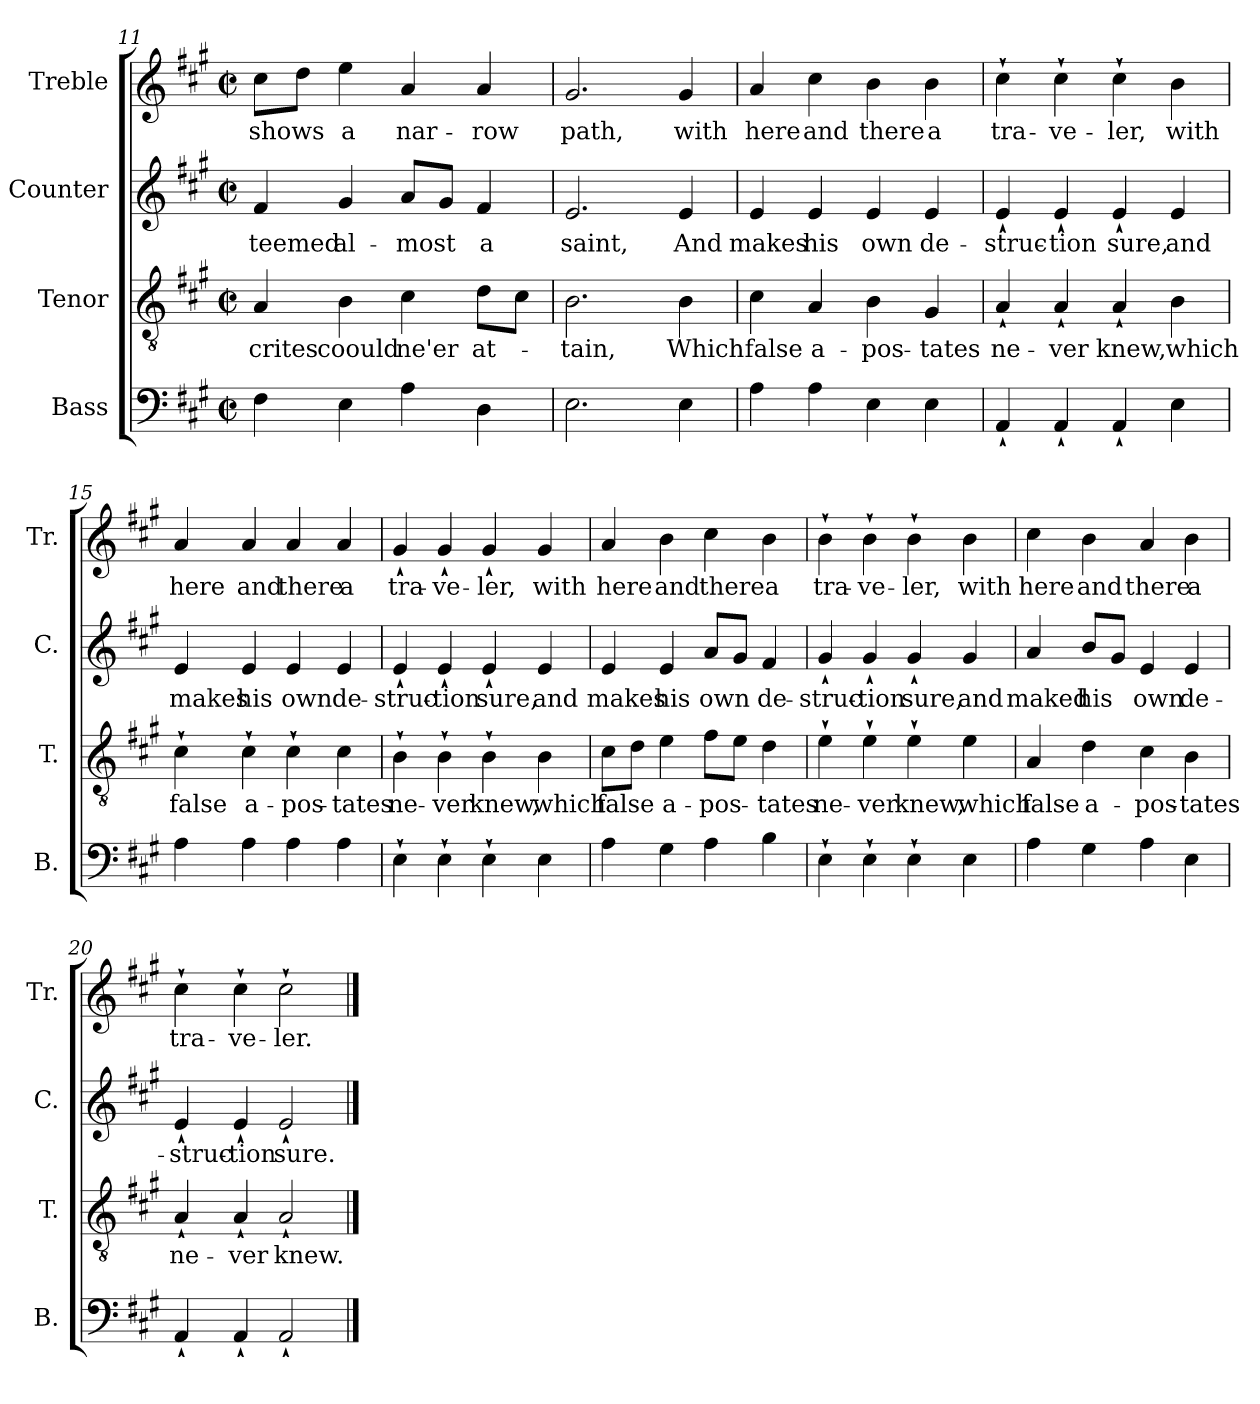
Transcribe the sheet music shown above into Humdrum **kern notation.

**kern	**kern	**text	**kern	**text	**kern	**text
*part4	*part3	*part3	*part2	*part2	*part1	*part1
*staff4	*staff3	*staff3	*staff2	*staff2	*staff1	*staff1
*I"Bass	*I"Tenor	*	*I"Counter	*	*I"Treble	*
*I'B.	*I'T.	*	*I'C.	*	*I'Tr.	*
*clefF4	*clefGv2	*	*clefG2	*	*clefG2	*
*k[f#c#g#]	*k[f#c#g#]	*	*k[f#c#g#]	*	*k[f#c#g#]	*
*M2/2	*M2/2	*	*M2/2	*	*M2/2	*
*met(c|)	*met(c|)	*	*met(c|)	*	*met(c|)	*
=11	=11	=11	=11	=11	=11	=11
4F#\	4A/	-crites	4f#/	-teemed	8cc#\L	shows
.	.	.	.	.	8dd\J	.
4E\	4B\	coould	4g#/	al-	4ee\	a
4A\	4c#\	ne'er	8a/L	-most	4a/	nar-
.	.	.	8g#/J	.	.	.
4D\	8d\L	at-	4f#/	a	4a/	-row
.	8c#\J	.	.	.	.	.
=12	=12	=12	=12	=12	=12	=12
2.E\	2.B\	-tain,	2.e/	saint,	2.g#/	path,
4E\	4B\	Which	4e/	And	4g#/	with
=13	=13	=13	=13	=13	=13	=13
4A\	4c#\	false	4e/	makes	4a/	here
4A\	4A/	a-	4e/	his	4cc#\	and
4E\	4B\	-pos-	4e/	own	4b\	there
4E\	4G#/	-tates	4e/	de-	4b\	a
=14	=14	=14	=14	=14	=14	=14
4AA`/	4A`/	ne-	4e`/	-struc-	4cc#`\	tra-
4AA`/	4A`/	-ver	4e`/	-tion	4cc#`\	-ve-
4AA`/	4A`/	knew,	4e`/	sure,	4cc#`\	-ler,
4E\	4B\	which	4e/	and	4b\	with
!!LO:LB:g=z
=15	=15	=15	=15	=15	=15	=15
4A\	4c#`\	false	4e/	makes	4a/	here
4A\	4c#`\	a-	4e/	his	4a/	and
4A\	4c#`\	-pos-	4e/	own	4a/	there
4A\	4c#\	-tates	4e/	de-	4a/	a
=16	=16	=16	=16	=16	=16	=16
4E`\	4B`\	ne-	4e`/	-struc-	4g#`/	tra-
4E`\	4B`\	-ver	4e`/	-tion	4g#`/	-ve-
4E`\	4B`\	knew,	4e`/	sure,	4g#`/	-ler,
4E\	4B\	which	4e/	and	4g#/	with
=17	=17	=17	=17	=17	=17	=17
4A\	8c#\L	false	4e/	makes	4a/	here
.	8d\J	.	.	.	.	.
4G#\	4e\	a-	4e/	his	4b\	and
4A\	8f#\L	-pos-	8a/L	own	4cc#\	there
.	8e\J	.	8g#/J	.	.	.
4B\	4d\	-tates	4f#/	de-	4b\	a
=18	=18	=18	=18	=18	=18	=18
4E`\	4e`\	ne-	4g#`/	-struc-	4b`\	tra-
4E`\	4e`\	-ver	4g#`/	-tion	4b`\	-ve-
4E`\	4e`\	knew,	4g#`/	sure,	4b`\	-ler,
4E\	4e\	which	4g#/	and	4b\	with
=19	=19	=19	=19	=19	=19	=19
4A\	4A/	false	4a/	maked	4cc#\	here
4G#\	4d\	a-	8b/L	his	4b\	and
.	.	.	8g#/J	.	.	.
4A\	4c#\	-pos-	4e/	own	4a/	there
4E\	4B\	-tates	4e/	de-	4b\	a
=20	=20	=20	=20	=20	=20	=20
4AA`/	4A`/	ne-	4e`/	-struc-	4cc#`\	tra-
4AA`/	4A`/	-ver	4e`/	-tion	4cc#`\	-ve-
2AA`/	2A`/	knew.	2e`/	sure.	2cc#`\	-ler.
==	==	==	==	==	==	==
*-	*-	*-	*-	*-	*-	*-
